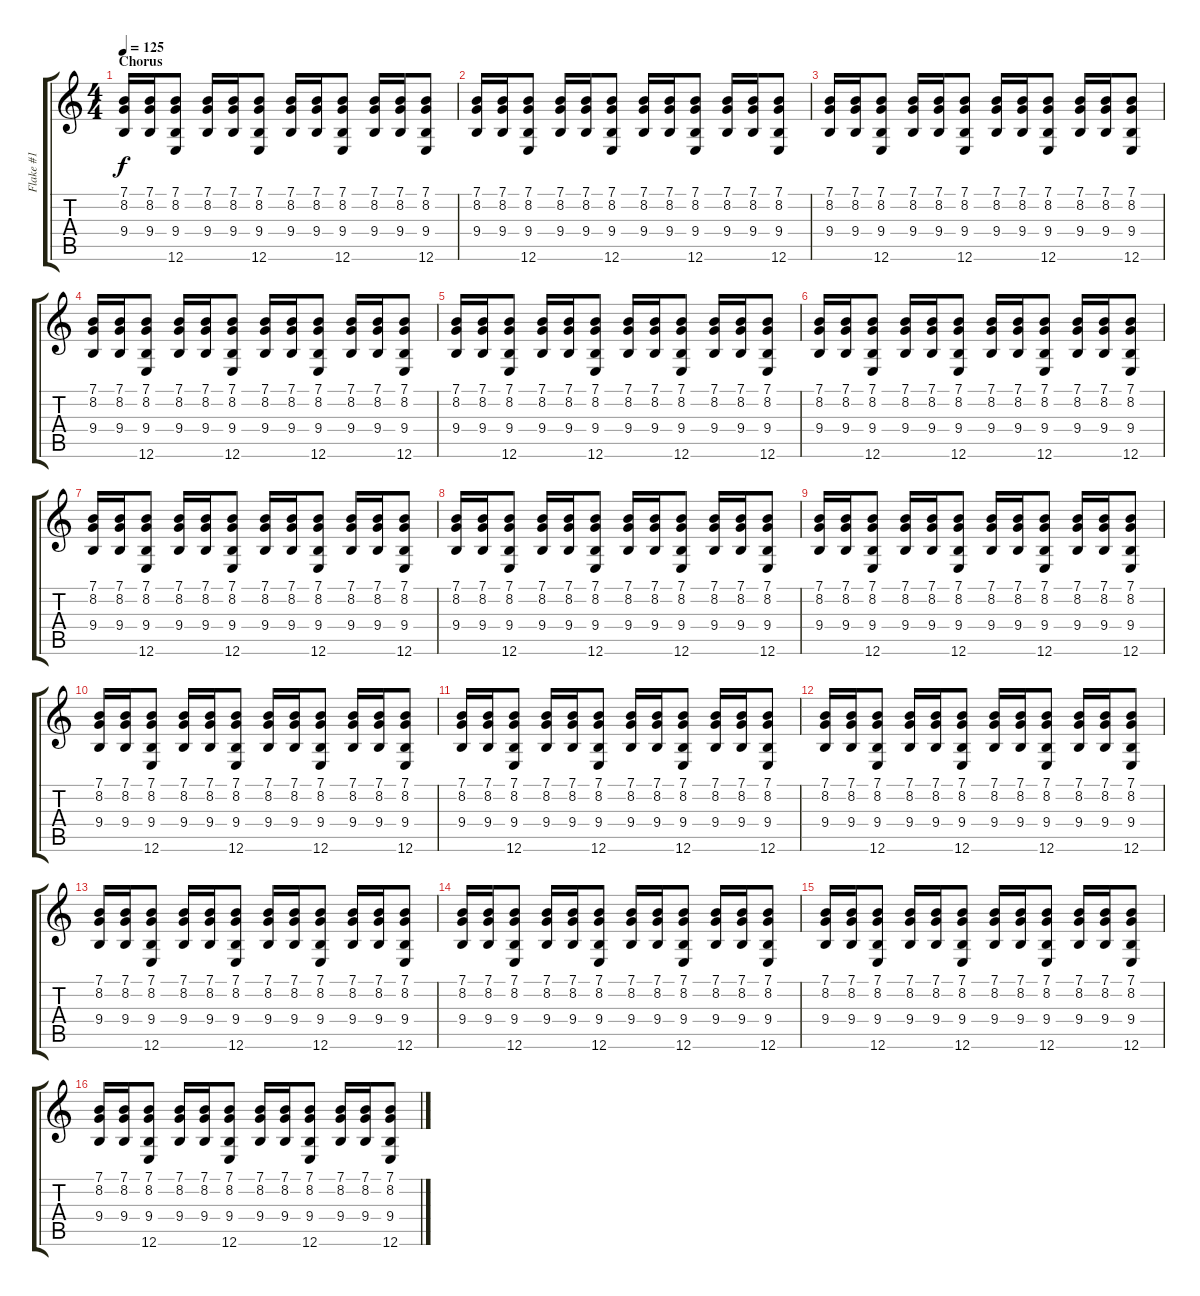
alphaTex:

\track ("Flake #1" "Flake #1") {instrument fx1rain}
\staff {score tabs}
\tuning (E4 B3 G3 D3 A2 E2) {hide}
\ts (4 4)
\section ("" "Chorus")
\tempo 125
\clef g2
\ks c
(7.1 8.2 9.4).16{dy f} (7.1 8.2 9.4).16 (7.1 8.2 9.4 12.6).8 (7.1 8.2 9.4).16 (7.1 8.2 9.4).16 (7.1 8.2 9.4 12.6).8 (7.1 8.2 9.4).16 (7.1 8.2 9.4).16 (7.1 8.2 9.4 12.6).8 (7.1 8.2 9.4).16 (7.1 8.2 9.4).16 (7.1 8.2 9.4 12.6).8 |
(7.1 8.2 9.4).16 (7.1 8.2 9.4).16 (7.1 8.2 9.4 12.6).8 (7.1 8.2 9.4).16 (7.1 8.2 9.4).16 (7.1 8.2 9.4 12.6).8 (7.1 8.2 9.4).16 (7.1 8.2 9.4).16 (7.1 8.2 9.4 12.6).8 (7.1 8.2 9.4).16 (7.1 8.2 9.4).16 (7.1 8.2 9.4 12.6).8 |
(7.1 8.2 9.4).16 (7.1 8.2 9.4).16 (7.1 8.2 9.4 12.6).8 (7.1 8.2 9.4).16 (7.1 8.2 9.4).16 (7.1 8.2 9.4 12.6).8 (7.1 8.2 9.4).16 (7.1 8.2 9.4).16 (7.1 8.2 9.4 12.6).8 (7.1 8.2 9.4).16 (7.1 8.2 9.4).16 (7.1 8.2 9.4 12.6).8 |
(7.1 8.2 9.4).16 (7.1 8.2 9.4).16 (7.1 8.2 9.4 12.6).8 (7.1 8.2 9.4).16 (7.1 8.2 9.4).16 (7.1 8.2 9.4 12.6).8 (7.1 8.2 9.4).16 (7.1 8.2 9.4).16 (7.1 8.2 9.4 12.6).8 (7.1 8.2 9.4).16 (7.1 8.2 9.4).16 (7.1 8.2 9.4 12.6).8 |
(7.1 8.2 9.4).16 (7.1 8.2 9.4).16 (7.1 8.2 9.4 12.6).8 (7.1 8.2 9.4).16 (7.1 8.2 9.4).16 (7.1 8.2 9.4 12.6).8 (7.1 8.2 9.4).16 (7.1 8.2 9.4).16 (7.1 8.2 9.4 12.6).8 (7.1 8.2 9.4).16 (7.1 8.2 9.4).16 (7.1 8.2 9.4 12.6).8 |
(7.1 8.2 9.4).16 (7.1 8.2 9.4).16 (7.1 8.2 9.4 12.6).8 (7.1 8.2 9.4).16 (7.1 8.2 9.4).16 (7.1 8.2 9.4 12.6).8 (7.1 8.2 9.4).16 (7.1 8.2 9.4).16 (7.1 8.2 9.4 12.6).8 (7.1 8.2 9.4).16 (7.1 8.2 9.4).16 (7.1 8.2 9.4 12.6).8 |
(7.1 8.2 9.4).16 (7.1 8.2 9.4).16 (7.1 8.2 9.4 12.6).8 (7.1 8.2 9.4).16 (7.1 8.2 9.4).16 (7.1 8.2 9.4 12.6).8 (7.1 8.2 9.4).16 (7.1 8.2 9.4).16 (7.1 8.2 9.4 12.6).8 (7.1 8.2 9.4).16 (7.1 8.2 9.4).16 (7.1 8.2 9.4 12.6).8 |
(7.1 8.2 9.4).16 (7.1 8.2 9.4).16 (7.1 8.2 9.4 12.6).8 (7.1 8.2 9.4).16 (7.1 8.2 9.4).16 (7.1 8.2 9.4 12.6).8 (7.1 8.2 9.4).16 (7.1 8.2 9.4).16 (7.1 8.2 9.4 12.6).8 (7.1 8.2 9.4).16 (7.1 8.2 9.4).16 (7.1 8.2 9.4 12.6).8 |
(7.1 8.2 9.4).16 (7.1 8.2 9.4).16 (7.1 8.2 9.4 12.6).8 (7.1 8.2 9.4).16 (7.1 8.2 9.4).16 (7.1 8.2 9.4 12.6).8 (7.1 8.2 9.4).16 (7.1 8.2 9.4).16 (7.1 8.2 9.4 12.6).8 (7.1 8.2 9.4).16 (7.1 8.2 9.4).16 (7.1 8.2 9.4 12.6).8 |
(7.1 8.2 9.4).16 (7.1 8.2 9.4).16 (7.1 8.2 9.4 12.6).8 (7.1 8.2 9.4).16 (7.1 8.2 9.4).16 (7.1 8.2 9.4 12.6).8 (7.1 8.2 9.4).16 (7.1 8.2 9.4).16 (7.1 8.2 9.4 12.6).8 (7.1 8.2 9.4).16 (7.1 8.2 9.4).16 (7.1 8.2 9.4 12.6).8 |
(7.1 8.2 9.4).16 (7.1 8.2 9.4).16 (7.1 8.2 9.4 12.6).8 (7.1 8.2 9.4).16 (7.1 8.2 9.4).16 (7.1 8.2 9.4 12.6).8 (7.1 8.2 9.4).16 (7.1 8.2 9.4).16 (7.1 8.2 9.4 12.6).8 (7.1 8.2 9.4).16 (7.1 8.2 9.4).16 (7.1 8.2 9.4 12.6).8 |
(7.1 8.2 9.4).16 (7.1 8.2 9.4).16 (7.1 8.2 9.4 12.6).8 (7.1 8.2 9.4).16 (7.1 8.2 9.4).16 (7.1 8.2 9.4 12.6).8 (7.1 8.2 9.4).16 (7.1 8.2 9.4).16 (7.1 8.2 9.4 12.6).8 (7.1 8.2 9.4).16 (7.1 8.2 9.4).16 (7.1 8.2 9.4 12.6).8 |
(7.1 8.2 9.4).16 (7.1 8.2 9.4).16 (7.1 8.2 9.4 12.6).8 (7.1 8.2 9.4).16 (7.1 8.2 9.4).16 (7.1 8.2 9.4 12.6).8 (7.1 8.2 9.4).16 (7.1 8.2 9.4).16 (7.1 8.2 9.4 12.6).8 (7.1 8.2 9.4).16 (7.1 8.2 9.4).16 (7.1 8.2 9.4 12.6).8 |
(7.1 8.2 9.4).16 (7.1 8.2 9.4).16 (7.1 8.2 9.4 12.6).8 (7.1 8.2 9.4).16 (7.1 8.2 9.4).16 (7.1 8.2 9.4 12.6).8 (7.1 8.2 9.4).16 (7.1 8.2 9.4).16 (7.1 8.2 9.4 12.6).8 (7.1 8.2 9.4).16 (7.1 8.2 9.4).16 (7.1 8.2 9.4 12.6).8 |
(7.1 8.2 9.4).16 (7.1 8.2 9.4).16 (7.1 8.2 9.4 12.6).8 (7.1 8.2 9.4).16 (7.1 8.2 9.4).16 (7.1 8.2 9.4 12.6).8 (7.1 8.2 9.4).16 (7.1 8.2 9.4).16 (7.1 8.2 9.4 12.6).8 (7.1 8.2 9.4).16 (7.1 8.2 9.4).16 (7.1 8.2 9.4 12.6).8 |
(7.1 8.2 9.4).16 (7.1 8.2 9.4).16 (7.1 8.2 9.4 12.6).8 (7.1 8.2 9.4).16 (7.1 8.2 9.4).16 (7.1 8.2 9.4 12.6).8 (7.1 8.2 9.4).16 (7.1 8.2 9.4).16 (7.1 8.2 9.4 12.6).8 (7.1 8.2 9.4).16 (7.1 8.2 9.4).16 (7.1 8.2 9.4 12.6).8
